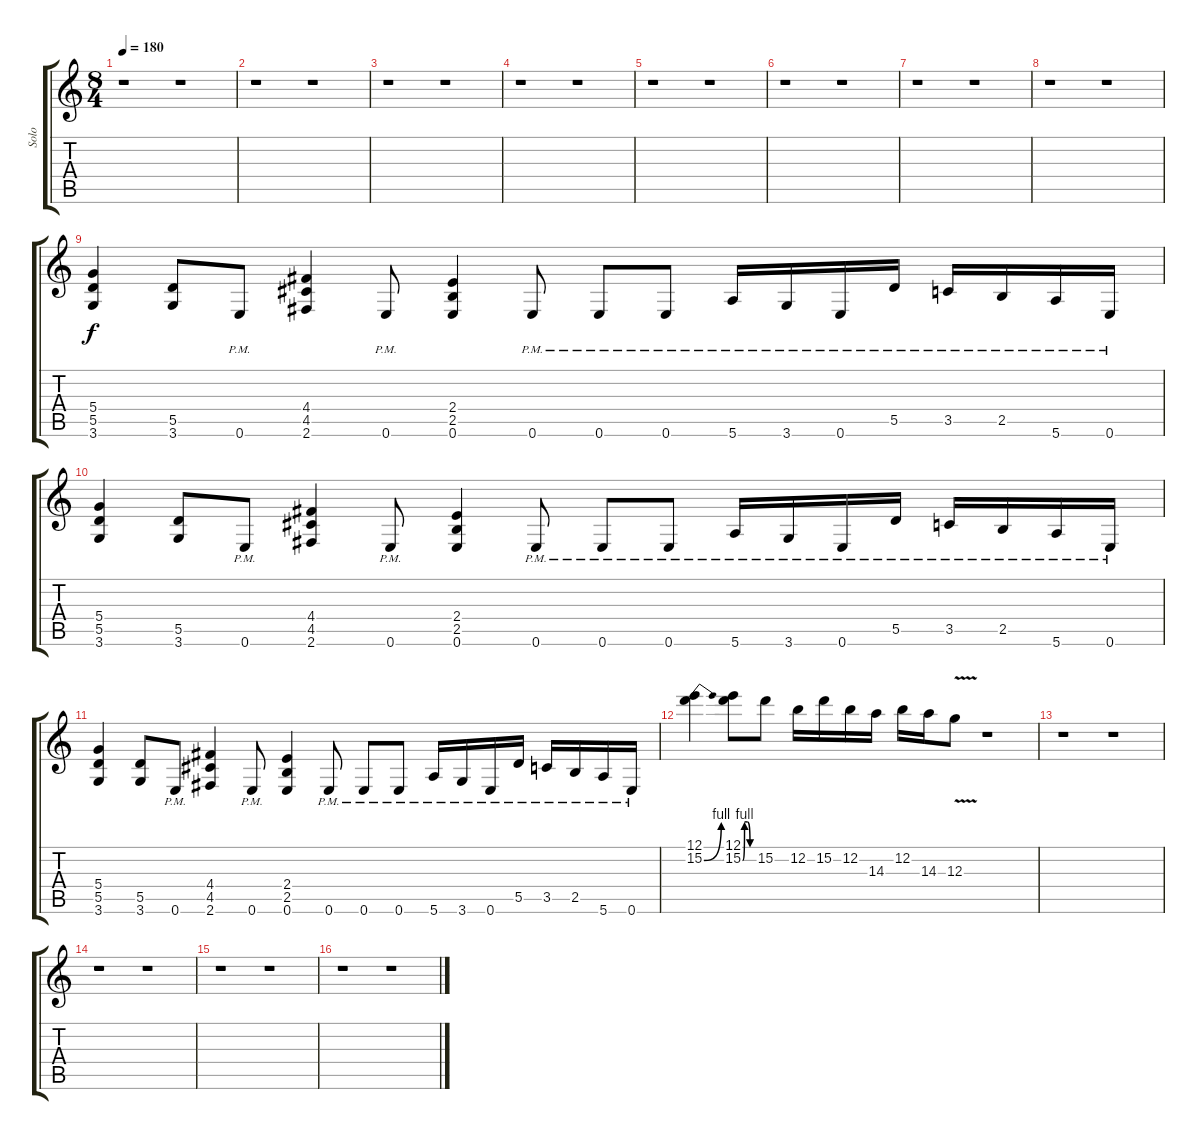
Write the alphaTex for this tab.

\track ("Solo" "Solo") {instrument distortionguitar}
\staff {score tabs}
\tuning (E4 B3 G3 D3 A2 E2) {hide}
\ts (8 4)
\tempo 180
\clef g2
\ks c
r.1{dy f instrument distortionguitar} r.1 |
r.1 r.1 |
r.1 r.1 |
r.1 r.1 |
r.1 r.1 |
r.1 r.1 |
r.1 r.1 |
r.1 r.1 |
(5.4 5.5 3.6).4 (5.5 3.6).8 0.6{pm}.8 (4.4 4.5 2.6).4 0.6{pm}.8 (2.4 2.5 0.6).4 0.6{pm}.8 0.6{pm}.8 0.6{pm}.8 5.6{pm}.16 3.6{pm}.16 0.6{pm}.16 5.5{pm}.16 3.5{pm}.16 2.5{pm}.16 5.6{pm}.16 0.6{pm}.16 |
(5.4 5.5 3.6).4 (5.5 3.6).8 0.6{pm}.8 (4.4 4.5 2.6).4 0.6{pm}.8 (2.4 2.5 0.6).4 0.6{pm}.8 0.6{pm}.8 0.6{pm}.8 5.6{pm}.16 3.6{pm}.16 0.6{pm}.16 5.5{pm}.16 3.5{pm}.16 2.5{pm}.16 5.6{pm}.16 0.6{pm}.16 |
(5.4 5.5 3.6).4 (5.5 3.6).8 0.6{pm}.8 (4.4 4.5 2.6).4 0.6{pm}.8 (2.4 2.5 0.6).4 0.6{pm}.8 0.6{pm}.8 0.6{pm}.8 5.6{pm}.16 3.6{pm}.16 0.6{pm}.16 5.5{pm}.16 3.5{pm}.16 2.5{pm}.16 5.6{pm}.16 0.6{pm}.16 |
(12.1 15.2{be (bend 0 0 60 4)}).4 (12.1 15.2{be (custom 0 0 10 4 25 4 40 0 60 0)}).8 15.2.8 12.2.16 15.2.16 12.2.16 14.3.16 12.2.16 14.3.16 12.3{v}.8 r.1 |
r.1 r.1 |
r.1 r.1 |
r.1 r.1 |
r.1 r.1
